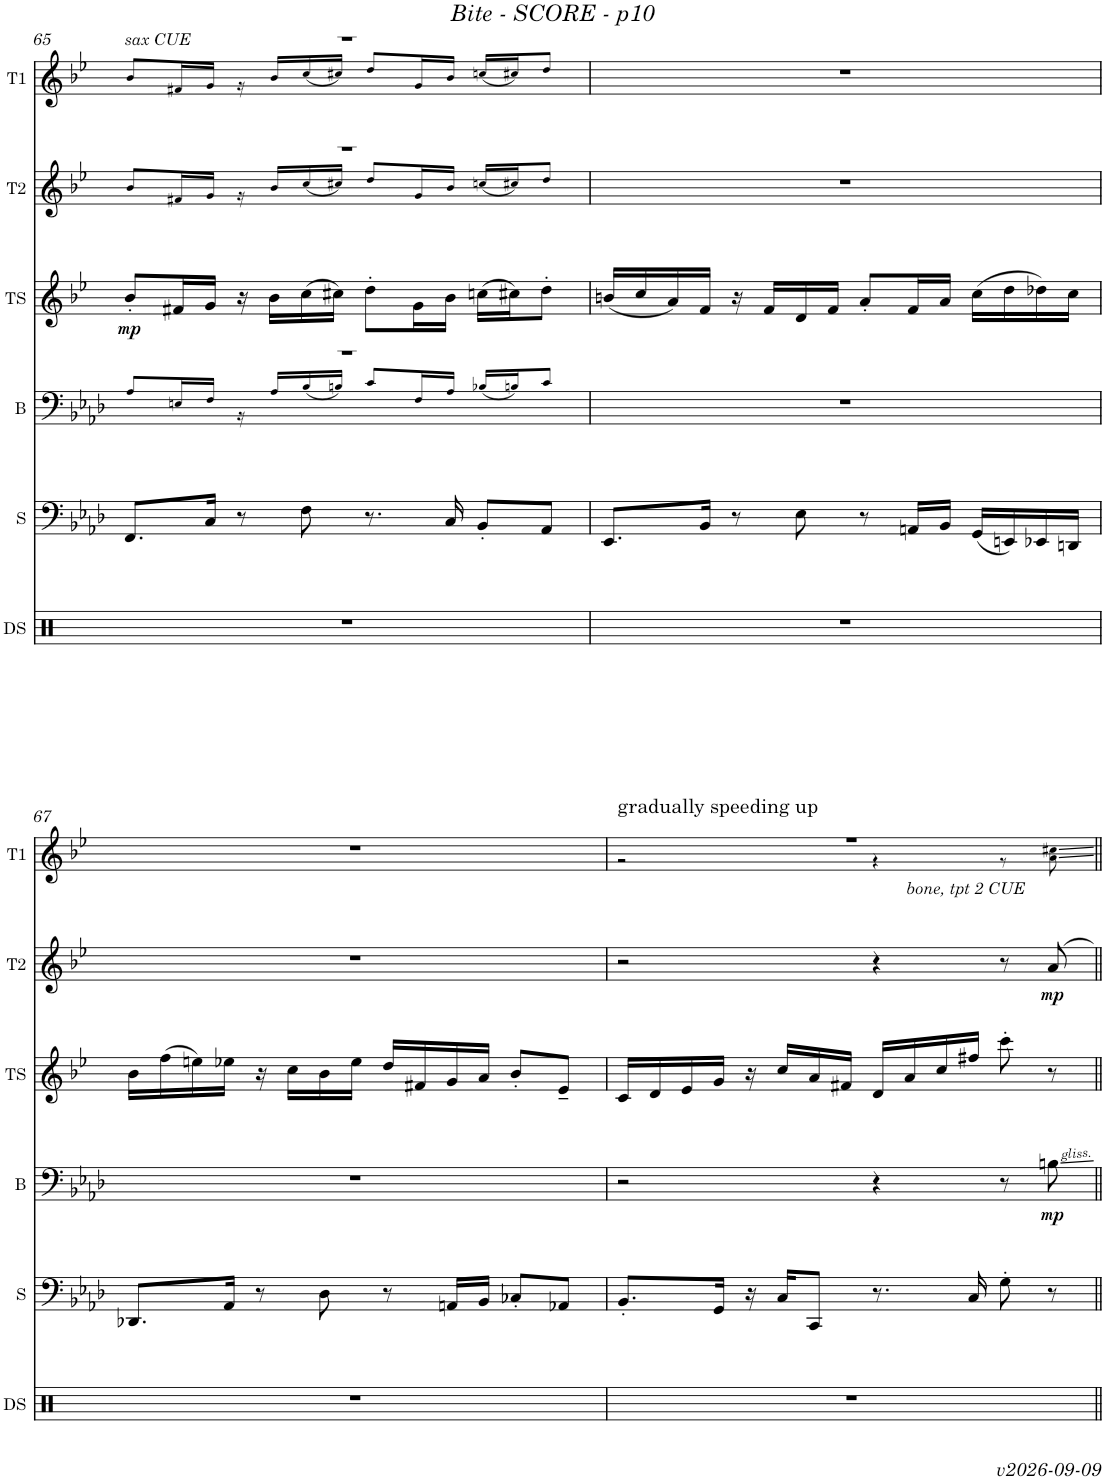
**kern	**kern	**kern	**dynam	**kern	**dynam	**kern	**dynam	**kern
*part6	*part5	*part4	*part4	*part3	*part3	*part2	*part2	*part1
*staff6	*staff5	*staff4	*staff4	*staff3	*staff3	*staff2	*staff2	*staff1
*I"Drumset	*I"Sousa	*I"Trombone	*	*I"Tenor Sax	*	*I"Trumpet 2	*	*I"Trumpet 1
*I'DS	*I'S	*	*	*I'TS	*	*I'T2	*	*I'T1
!!LO:PB:g=z
*clefX	*clefF4	*clefF4	*	*clefG2	*	*clefG2	*	*clefG2
*	*	*	*	*Trd8c14	*	*Trd1c2	*	*Trd1c2
*k[]	*k[b-e-a-d-]	*k[b-e-a-d-]	*	*k[b-e-]	*	*k[b-e-]	*	*k[b-e-]
*M4/4	*M4/4	*M4/4	*	*M4/4	*	*M4/4	*	*M4/4
=65	=65	=65	=65	=65	=65	=65	=65	=65
*	*	*^	*	*	*	*^	*	*^
!	!	!	!	!	!	!	!	!	!	!LO:TX:a:i:t=sax CUE	!
!	!	!	!	!	!	!LO:DY:b	!	!	!	!	!
1r	8.FF/L	1r	8A-/L	.	8b-'/L	mp	1r	8b-/L	.	1r	8b-/L
.	.	.	16En/L	.	16f#X/L	.	.	16f#X/L	.	.	16f#X/L
.	16C/Jk	.	16F/JJ	.	16g/JJ	.	.	16g/JJ	.	.	16g/JJ
.	8r	.	16r	.	16r	.	.	16r	.	.	16r
.	.	.	16A-/LL	.	16b-\LL	.	.	16b-/LL	.	.	16b-/LL
.	8F\	.	(16B-/	.	(16cc\	.	.	(16cc/	.	.	(16cc/
.	.	.	16Bn/JJ)	.	16cc#X\JJ)	.	.	16cc#X/JJ)	.	.	16cc#X/JJ)
.	8.r	.	8c/L	.	8dd'\L	.	.	8dd/L	.	.	8dd/L
.	.	.	16F/L	.	16g\L	.	.	16g/L	.	.	16g/L
.	16C/	.	16A-/JJ	.	16b-\JJ	.	.	16b-/JJ	.	.	16b-/JJ
.	8BB-'/L	.	(16B-X/LL	.	(16ccn\LL	.	.	(16ccn/LL	.	.	(16ccn/LL
.	.	.	16Bn/J)	.	16cc#X\J)	.	.	16cc#X/J)	.	.	16cc#X/J)
.	8AA-/J	.	8c/J	.	8dd'\J	.	.	8dd/J	.	.	8dd/J
*	*	*	*	*	*	*	*v	*v	*	*	*
*	*	*v	*v	*	*	*	*	*	*v	*v
=66	=66	=66	=66	=66	=66	=66	=66	=66
1r	8.EE-/L	1r	.	(16bn/LL	.	1r	.	1r
.	.	.	.	16cc/	.	.	.	.
.	.	.	.	16a/)	.	.	.	.
.	16BB-/Jk	.	.	16f/JJ	.	.	.	.
.	8r	.	.	16r	.	.	.	.
.	.	.	.	16f/LL	.	.	.	.
.	8E-\	.	.	16d/	.	.	.	.
.	.	.	.	16f/JJ	.	.	.	.
.	8r	.	.	8a'/L	.	.	.	.
.	16AAn/LL	.	.	16f/L	.	.	.	.
.	16BB-/JJ	.	.	16a/JJ	.	.	.	.
.	(16GG/LL	.	.	(16cc\LL	.	.	.	.
.	16EEn/)	.	.	16dd\	.	.	.	.
.	16EE-X/	.	.	16dd-X\)	.	.	.	.
.	16DDn/JJ	.	.	16cc\JJ	.	.	.	.
!!LO:LB:g=z
=67	=67	=67	=67	=67	=67	=67	=67	=67
1r	8.DD-X/L	1r	.	16b-\LL	.	1r	.	1r
.	.	.	.	(16ff\	.	.	.	.
.	.	.	.	16een\)	.	.	.	.
.	16AA-/Jk	.	.	16ee-X\JJ	.	.	.	.
.	8r	.	.	16r	.	.	.	.
.	.	.	.	16cc\LL	.	.	.	.
.	8D-\	.	.	16b-\	.	.	.	.
.	.	.	.	16ee-\JJ	.	.	.	.
.	8r	.	.	16dd/LL	.	.	.	.
.	.	.	.	16f#X/	.	.	.	.
.	16AAn/LL	.	.	16g/	.	.	.	.
.	16BB-/JJ	.	.	16a/JJ	.	.	.	.
.	8C-X'/L	.	.	8b-'/L	.	.	.	.
.	8AA-X/J	.	.	8e-~/J	.	.	.	.
=68	=68	=68	=68	=68	=68	=68	=68	=68
*	*	*	*	*	*	*	*	*^
!	!	!	!	!	!	!	!	!LO:TX:a:t=gradually speeding up	!
1r	8.BB-'/L	2r	.	16c/LL	.	2r	.	1r	2r
.	.	.	.	16d/	.	.	.	.	.
.	.	.	.	16e-/	.	.	.	.	.
.	16GG/Jk	.	.	16g/JJ	.	.	.	.	.
.	16r	.	.	16r	.	.	.	.	.
.	16C/KL	.	.	16cc/LL	.	.	.	.	.
.	8CC/J	.	.	16a/	.	.	.	.	.
.	.	.	.	16f#X/JJ	.	.	.	.	.
.	8.r	4r	.	16d/LL	.	4r	.	.	4r
.	.	.	.	16a/	.	.	.	.	.
.	.	.	.	16cc/	.	.	.	.	.
.	16C/	.	.	16ff#X/JJ	.	.	.	.	.
!	!	!	!	!	!	!	!	!	!LO:TX:b:i:t=bone, tpt 2 CUE
.	8G'\	8r	.	8ccc'\	.	8r	.	.	8r
!	!	!	!LO:DY:b	!	!	!	!LO:DY:b	!	!
.	8r	8Bn\	mp	8r	.	8a/	mp	.	8a\ 8cc#X\
*	*	*	*	*	*	*	*	*v	*v
=||	=||	=||	=||	=||	=||	=||	=||	=||
*-	*-	*-	*-	*-	*-	*-	*-	*-
